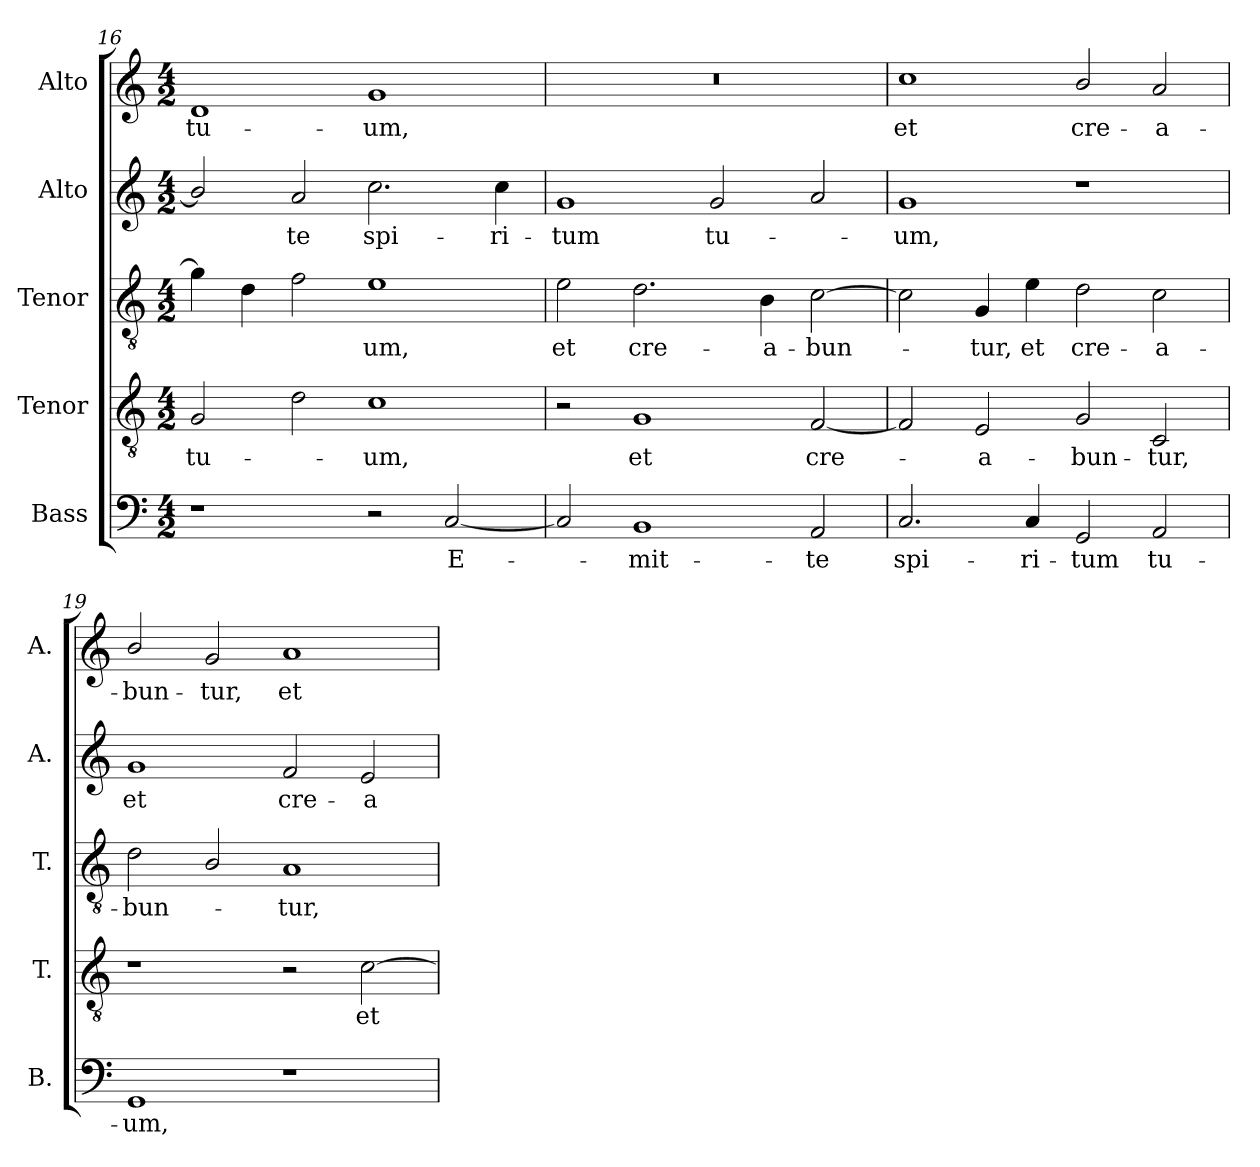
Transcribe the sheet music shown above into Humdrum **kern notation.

**kern	**text	**kern	**text	**kern	**text	**kern	**text	**kern	**text
*part5	*part5	*part4	*part4	*part3	*part3	*part2	*part2	*part1	*part1
*staff5	*staff5	*staff4	*staff4	*staff3	*staff3	*staff2	*staff2	*staff1	*staff1
*I"Bass	*	*I"Tenor	*	*I"Tenor	*	*I"Alto	*	*I"Alto	*
*I'B.	*	*I'T.	*	*I'T.	*	*I'A.	*	*I'A.	*
*clefF4	*	*clefGv2	*	*clefGv2	*	*clefG2	*	*clefG2	*
*	*	*ITrd7c12	*	*ITrd7c12	*	*	*	*	*
*k[]	*	*k[]	*	*k[]	*	*k[]	*	*k[]	*
*C:	*	*C:	*	*C:	*	*C:	*	*C:	*
*M4/2	*	*M4/2	*	*M4/2	*	*M4/2	*	*M4/2	*
=16	=16	=16	=16	=16	=16	=16	=16	=16	=16
!	!	!	!LO:LY:b:color=#000000	!	!	!	!	!	!
!	!	!	!	!	!	!	!	!	!LO:LY:b:color=#000000
1r	.	2GGi/	tu-	4Gi\]	.	2bi/]	.	1di	tu-
.	.	.	.	4Di\	.	.	.	.	.
!	!	!	!	!	!	!	!LO:LY:b:color=#000000	!	!
.	.	2Di\	.	2Fi\	.	2ai/	-te	.	.
!	!	!	!LO:LY:b:color=#000000	!	!	!	!	!	!
!	!	!	!	!	!LO:LY:b:color=#000000	!	!	!	!
!	!	!	!	!	!	!	!LO:LY:b:color=#000000	!	!
!	!	!	!	!	!	!	!	!	!LO:LY:b:color=#000000
2r	.	1Ci	-um,	1Ei	-um,	2.cci\	spi-	1gi	-um,
!	!LO:LY:b:color=#000000	!	!	!	!	!	!	!	!
[2Ci/	E-	.	.	.	.	.	.	.	.
!	!	!	!	!	!	!	!LO:LY:b:color=#000000	!	!
.	.	.	.	.	.	4cci\	-ri-	.	.
=17	=17	=17	=17	=17	=17	=17	=17	=17	=17
!	!	!	!	!	!LO:LY:b:color=#000000	!	!	!	!
!	!	!	!	!	!	!	!LO:LY:b:color=#000000	!LO:N:vis=1	!
2Ci/]	.	2r	.	2Ei\	et	1gi	-tum	0r	.
!	!LO:LY:b:color=#000000	!	!	!	!	!	!	!	!
!	!	!	!LO:LY:b:color=#000000	!	!	!	!	!	!
!	!	!	!	!	!LO:LY:b:color=#000000	!	!	!	!
1BBi	-mit-	1GGi	et	2.Di\	cre-	.	.	.	.
!	!	!	!	!	!	!	!LO:LY:b:color=#000000	!	!
.	.	.	.	.	.	2gi/	tu-	.	.
!	!	!	!	!	!LO:LY:b:color=#000000	!	!	!	!
.	.	.	.	4BBi\	-a-	.	.	.	.
!	!LO:LY:b:color=#000000	!	!	!	!	!	!	!	!
!	!	!	!LO:LY:b:color=#000000	!	!	!	!	!	!
!	!	!	!	!	!LO:LY:b:color=#000000	!	!	!	!
2AAi/	-te	[2FFi/	cre-	[2Ci\	-bun-	2ai/	.	.	.
!!LO:LB:g=z
=18	=18	=18	=18	=18	=18	=18	=18	=18	=18
!	!LO:LY:b:color=#000000	!	!	!	!	!	!	!	!
!	!	!	!	!	!	!	!LO:LY:b:color=#000000	!	!
!	!	!	!	!	!	!	!	!	!LO:LY:b:color=#000000
2.Ci/	spi-	2FFi/]	.	2Ci\]	.	1gi	-um,	1cci	et
!	!	!	!LO:LY:b:color=#000000	!	!	!	!	!	!
!	!	!	!	!	!LO:LY:b:color=#000000	!	!	!	!
.	.	2EEi/	-a-	4GGi/	-tur,	.	.	.	.
!	!LO:LY:b:color=#000000	!	!	!	!	!	!	!	!
!	!	!	!	!	!LO:LY:b:color=#000000	!	!	!	!
4Ci/	-ri-	.	.	4Ei\	et	.	.	.	.
!	!LO:LY:b:color=#000000	!	!	!	!	!	!	!	!
!	!	!	!LO:LY:b:color=#000000	!	!	!	!	!	!
!	!	!	!	!	!LO:LY:b:color=#000000	!	!	!	!
!	!	!	!	!	!	!	!	!	!LO:LY:b:color=#000000
2GGi/	-tum	2GGi/	-bun-	2Di\	cre-	1r	.	2bi/	cre-
!	!LO:LY:b:color=#000000	!	!	!	!	!	!	!	!
!	!	!	!LO:LY:b:color=#000000	!	!	!	!	!	!
!	!	!	!	!	!LO:LY:b:color=#000000	!	!	!	!
!	!	!	!	!	!	!	!	!	!LO:LY:b:color=#000000
2AAi/	tu-	2CCi/	-tur,	2Ci\	-a-	.	.	2ai/	-a-
=19	=19	=19	=19	=19	=19	=19	=19	=19	=19
!	!LO:LY:b:color=#000000	!	!	!	!	!	!	!	!
!	!	!	!	!	!LO:LY:b:color=#000000	!	!	!	!
!	!	!	!	!	!	!	!LO:LY:b:color=#000000	!	!
!	!	!	!	!	!	!	!	!	!LO:LY:b:color=#000000
1GGi	-um,	1r	.	2Di\	-bun-	1gi	et	2bi/	-bun-
!	!	!	!	!	!	!	!	!	!LO:LY:b:color=#000000
.	.	.	.	2BBi/	.	.	.	2gi/	-tur,
!	!	!	!	!	!LO:LY:b:color=#000000	!	!	!	!
!	!	!	!	!	!	!	!LO:LY:b:color=#000000	!	!
!	!	!	!	!	!	!	!	!	!LO:LY:b:color=#000000
1r	.	2r	.	1AAi	-tur,	2fi/	cre-	1ai	et
!	!	!	!LO:LY:b:color=#000000	!	!	!	!	!	!
!	!	!	!	!	!	!	!LO:LY:b:color=#000000	!	!
.	.	[2Ci\	et	.	.	2ei/	-a-	.	.
=	=	=	=	=	=	=	=	=	=
*-	*-	*-	*-	*-	*-	*-	*-	*-	*-
